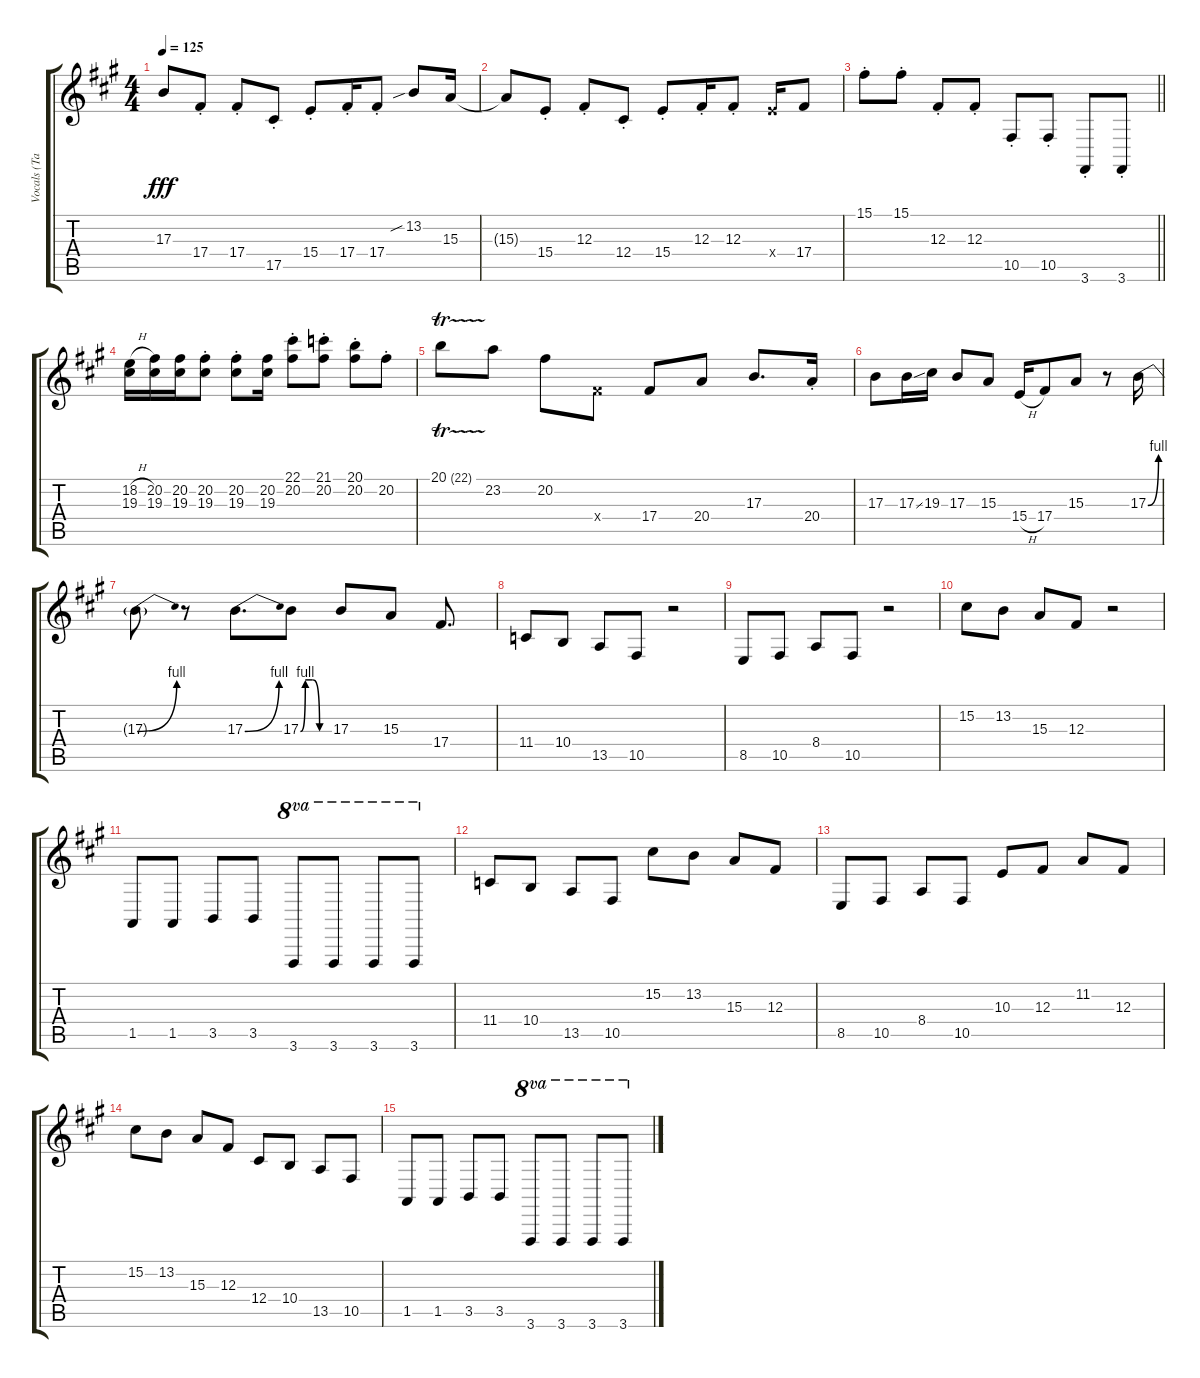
\track ("Vocals (Talk Box)" "Vocals (Ta") {mute instrument lead2sawtooth}
\staff {score tabs}
\tuning (Eb4 Bb3 Gb3 Db3 Ab2 Eb2) {hide}
\ts (4 4)
\tempo 125
\clef g2
\ks a
17.3{t}.8{dy fff} 17.4{st}.8 17.4{st}.8 17.5{st}.8 15.4{st}.8 17.4{st}.16 17.4{st}.8 13.2{sib}.8 15.3.16 |
15.3{t}.8 15.4{st}.8 12.3{st}.8 12.4{st}.8 15.4{st}.8 12.3{st}.16 12.3{st}.8 15.4{x}.16 17.4.8 |
\barLineRight lightlight
15.1{st}.8 15.1{st}.8 12.3{st}.8 12.3{st}.8 10.5{st}.8 10.5{st}.8 3.6{st}.8 3.6{st}.8 |
(18.2{h} 19.3).16 (20.2 19.3).16 (20.2 19.3).16 (20.2{st} 19.3{st}).8 (20.2{st} 19.3{st}).8 (20.2 19.3).16 (22.1{st} 20.2{st}).8 (21.1{st} 20.2{st}).8 (20.1{st} 20.2{st}).8 20.2{st}.8 |
20.1{tr (22 32)}.8 23.2.8 20.2.8 17.4{x}.8 17.4.8 20.4.8 17.3.8{d} 20.4{st}.16 |
17.3.8 17.3{ss}.16 19.3.16 17.3.8 15.3.8 15.4{h}.16 17.4.8 15.3.8 r.8 17.3{be (bend 0 0 60 4)}.16 |
17.3{be (bend 0 0 60 4) t}.8 r.8 17.3{be (bend 0 0 60 4)}.8{d} 17.3{be (custom 0 0 10 4 25 4 40 0 60 0)}.8 17.3.8 15.3.8 17.4.8{d} |
11.4.8 10.4.8 13.5.8 10.5.8 r.2 |
8.5.8 10.5.8 8.4.8 10.5.8 r.2 |
15.2.8 13.2.8 15.3.8 12.3.8 r.2 |
1.5.8 1.5.8 3.5.8 3.5.8 3.6.8{ot 8va} 3.6.8{ot 8va} 3.6.8{ot 8va} 3.6.8{ot 8va} |
11.4.8 10.4.8 13.5.8 10.5.8 15.2.8 13.2.8 15.3.8 12.3.8 |
8.5.8 10.5.8 8.4.8 10.5.8 10.3.8 12.3.8 11.2.8 12.3.8 |
15.2.8 13.2.8 15.3.8 12.3.8 12.4.8 10.4.8 13.5.8 10.5.8 |
1.5.8 1.5.8 3.5.8 3.5.8 3.6.8{ot 8va} 3.6.8{ot 8va} 3.6.8{ot 8va} 3.6.8{ot 8va}
